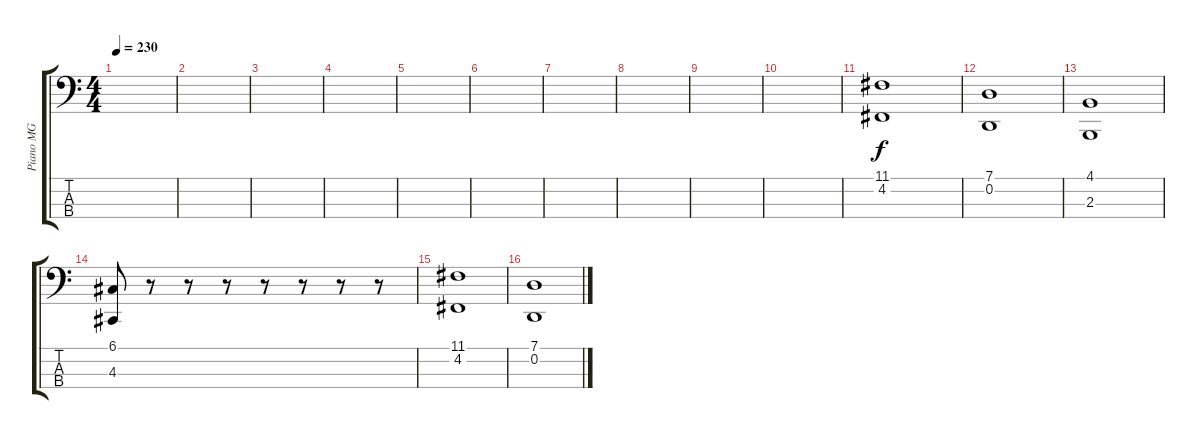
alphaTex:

\track ("Piano MG" "Piano MG") {instrument acousticgrandpiano}
\staff {score tabs}
\tuning (G2 D2 A1 E1) {hide}
\ts (4 4)
\tempo 230
\clef f4
\ks c
|
|
|
|
|
|
|
|
|
|
(11.1 4.2).1 |
(7.1 0.2).1 |
(4.1 2.3).1 |
(6.1 4.3).8 r.8 r.8 r.8 r.8 r.8 r.8 r.8 |
(11.1 4.2).1 |
(7.1 0.2).1
